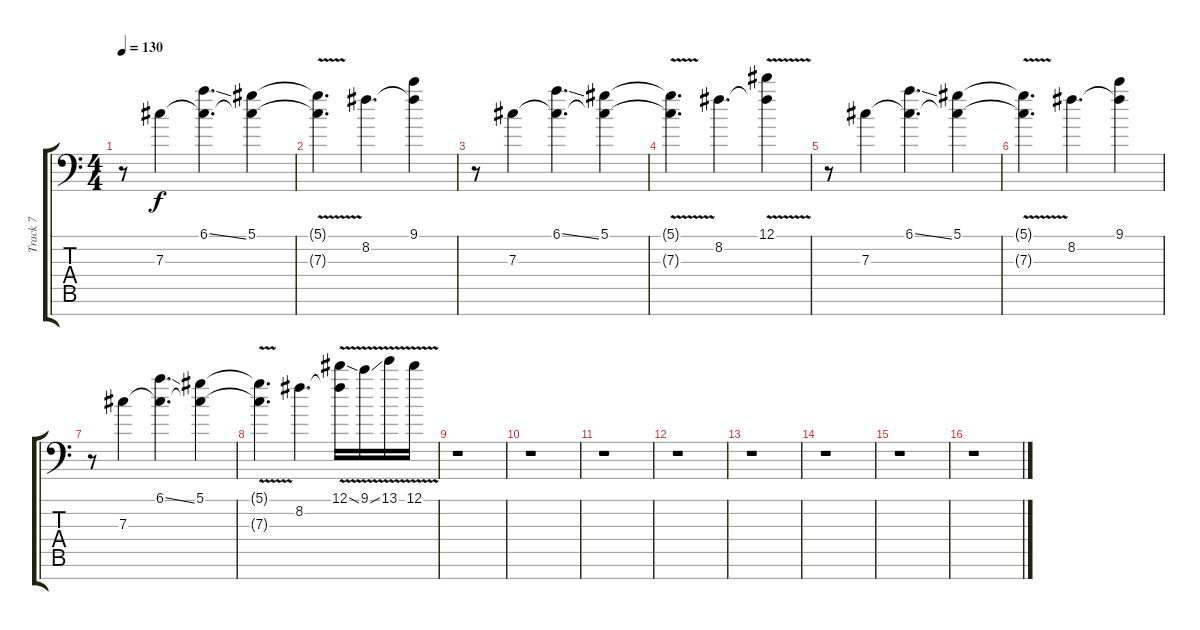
\track ("Track 7" "Track 7") {instrument distortionguitar}
\staff {score tabs}
\tuning (Eb4 Bb3 Gb3 Db3 Ab2 Eb2 Ab1) {hide}
\ts (4 4)
\tempo 130
\clef f4
\ks c
r.8{dy f} 7.3.4 (6.1{ss} 7.3{t}).4{d} (5.1 7.3{t}).4 |
(5.1{v t} 7.3{t}).4{d} 8.2.4{d} (9.1 8.2{t}).4 |
r.8 7.3.4 (6.1{ss} 7.3{t}).4{d} (5.1 7.3{t}).4 |
(5.1{v t} 7.3{t}).4{d} 8.2.4{d} (12.1{v} 8.2{t}).4 |
r.8 7.3.4 (6.1{ss} 7.3{t}).4{d} (5.1 7.3{t}).4 |
(5.1{v t} 7.3{t}).4{d} 8.2.4{d} (9.1 8.2{t}).4 |
r.8 7.3.4 (6.1{ss} 7.3{t}).4{d} (5.1 7.3{t}).4 |
(5.1{v t} 7.3{t}).4{d} 8.2.4{d} (12.1{v ss} 8.2{t}).16 9.1{v ss}.16 13.1{v}.16 12.1{v}.16 |
r.1 |
r.1 |
r.1 |
r.1 |
r.1 |
r.1 |
r.1 |
r.1
